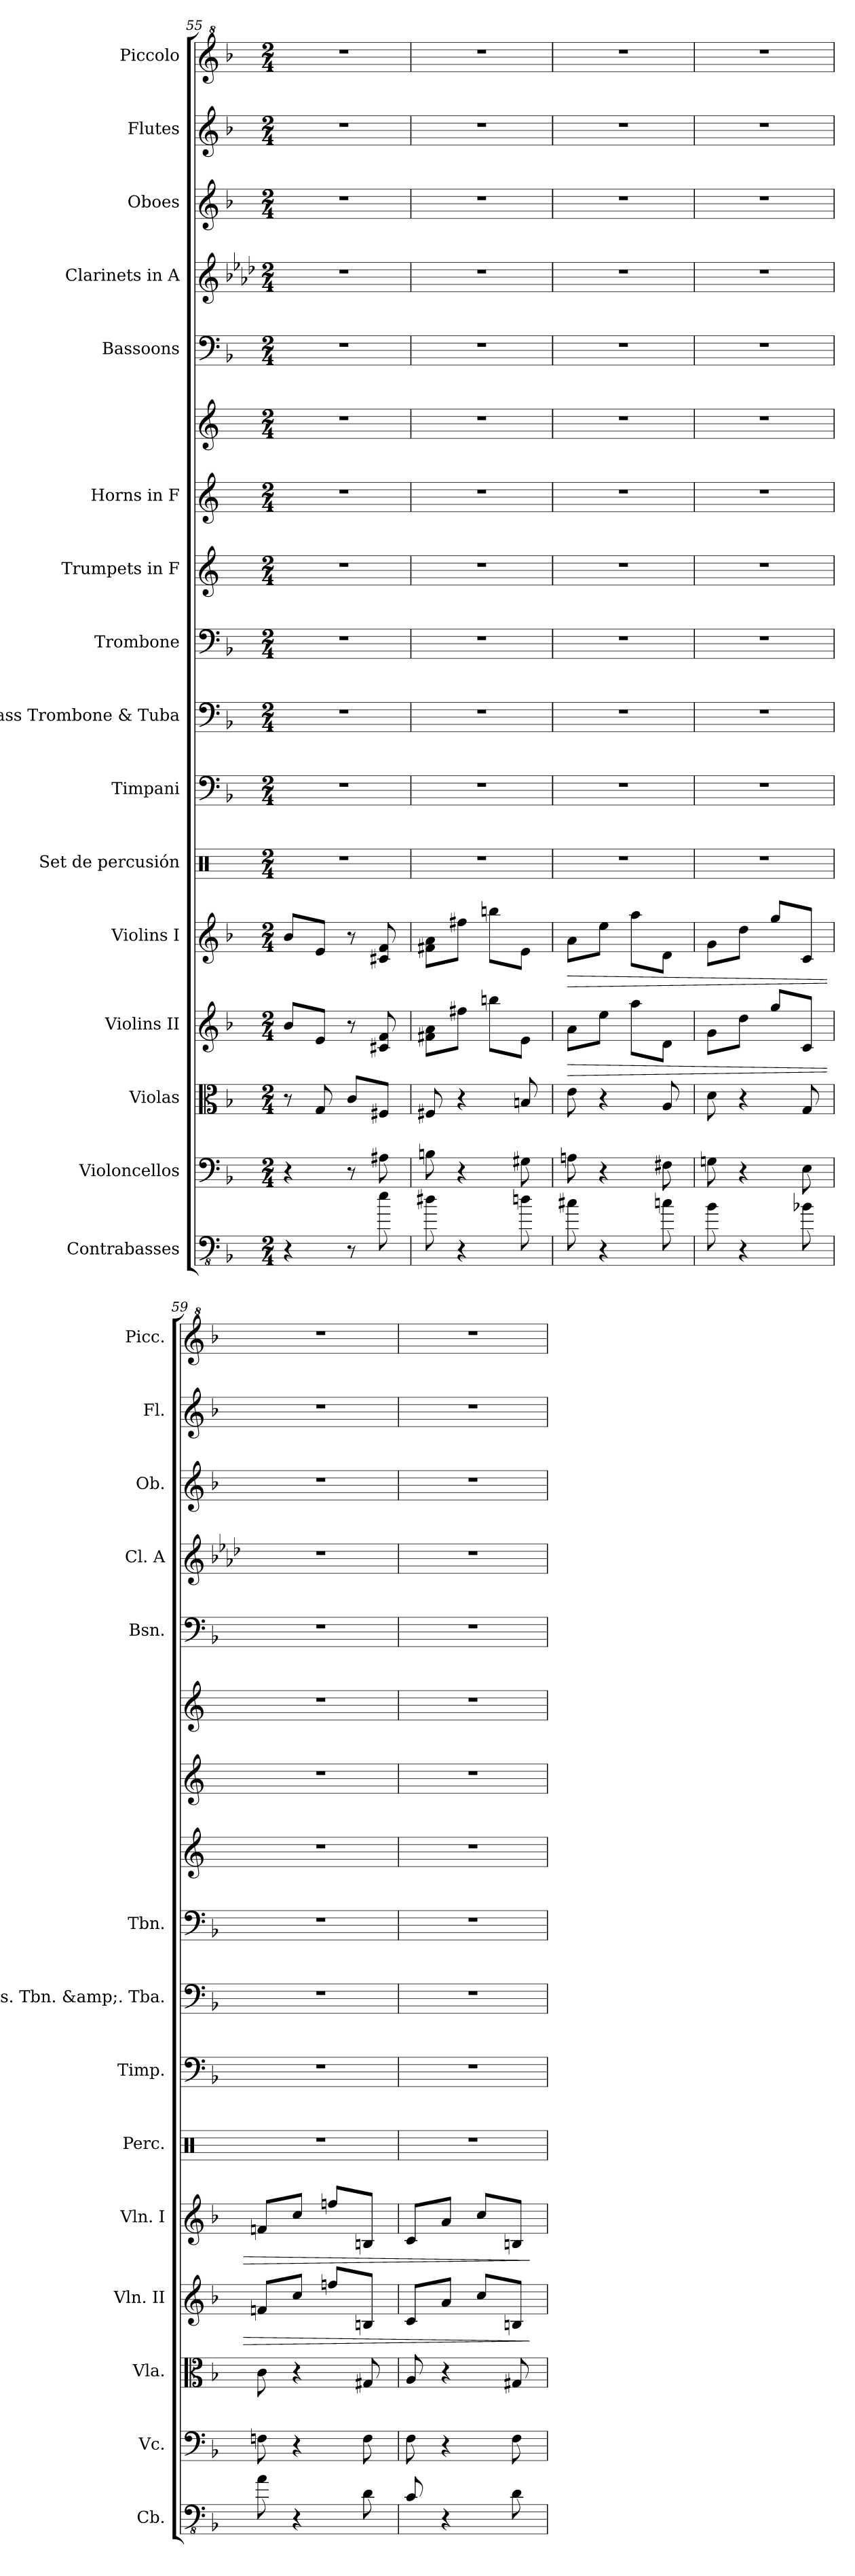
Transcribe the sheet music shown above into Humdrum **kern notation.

**kern	**kern	**kern	**kern	**dynam	**kern	**dynam	**kern	**kern	**kern	**kern	**kern	**kern	**kern	**kern	**kern	**kern	**kern	**kern
*part16	*part15	*part14	*part13	*part13	*part12	*part12	*part11	*part10	*part9	*part8	*part7	*part6	*part6	*part5	*part4	*part3	*part2	*part1
*staff17	*staff16	*staff15	*staff14	*staff14	*staff13	*staff13	*staff12	*staff11	*staff10	*staff9	*staff8	*staff7	*staff6	*staff5	*staff4	*staff3	*staff2	*staff1
*I"Contrabasses	*I"Violoncellos	*I"Violas	*I"Violins II	*	*I"Violins I	*	*I"Set de percusión	*I"Timpani	*I"Bass Trombone &amp; Tuba	*I"Trombone	*I"Trumpets in F	*I"Horns in F	*	*I"Bassoons	*I"Clarinets in A	*I"Oboes	*I"Flutes	*I"Piccolo
*I'Cb.	*I'Vc.	*I'Vla.	*I'Vln. II	*	*I'Vln. I	*	*I'Perc.	*I'Timp.	*I'Bs. Tbn. &amp;. Tba.	*I'Tbn.	*	*	*	*I'Bsn.	*I'Cl. A	*I'Ob.	*I'Fl.	*I'Picc.
*clefFv4	*clefF4	*clefC3	*clefG2	*	*clefG2	*	*clefX	*clefF4	*clefF4	*clefF4	*clefG2	*clefG2	*clefG2	*clefF4	*clefG2	*clefG2	*clefG2	*clefG^2
*ITrd7c12	*	*	*	*	*	*	*	*	*	*	*ITrd4c7	*ITrd4c7	*ITrd4c7	*	*ITrd2c3	*	*	*ITrd-7c-12
*k[b-]	*k[b-]	*k[b-]	*k[b-]	*	*k[b-]	*	*k[]	*k[b-]	*k[b-]	*k[b-]	*k[b-]	*k[b-]	*k[b-]	*k[b-]	*k[b-]	*k[b-]	*k[b-]	*k[b-]
*M2/4	*M2/4	*M2/4	*M2/4	*	*M2/4	*	*M2/4	*M2/4	*M2/4	*M2/4	*M2/4	*M2/4	*M2/4	*M2/4	*M2/4	*M2/4	*M2/4	*M2/4
=55	=55	=55	=55	=55	=55	=55	=55	=55	=55	=55	=55	=55	=55	=55	=55	=55	=55	=55
4r	4r	8r	8b-/L	.	8b-/L	.	2r	2r	2r	2r	2r	2r	2r	2r	2r	2r	2r	2r
.	.	8G/	8e/J	.	8e/J	.	.	.	.	.	.	.	.	.	.	.	.	.
8r	8r	8c/L	8r	.	8r	.	.	.	.	.	.	.	.	.	.	.	.	.
8E\	8A#X\	8F#X/J	8c#X/ 8f/	.	8c#X/ 8f/	.	.	.	.	.	.	.	.	.	.	.	.	.
=56	=56	=56	=56	=56	=56	=56	=56	=56	=56	=56	=56	=56	=56	=56	=56	=56	=56	=56
8D#X\	8Bn\	8F#X/	8f#X\ 8a\L	.	8f#X\ 8a\L	.	2r	2r	2r	2r	2r	2r	2r	2r	2r	2r	2r	2r
4r	4r	4r	8ff#X\J	.	8ff#X\J	.	.	.	.	.	.	.	.	.	.	.	.	.
.	.	.	8bbn\L	.	8bbn\L	.	.	.	.	.	.	.	.	.	.	.	.	.
8Dn\	8G#X\	8Bn/	8e\J	.	8e\J	.	.	.	.	.	.	.	.	.	.	.	.	.
=57	=57	=57	=57	=57	=57	=57	=57	=57	=57	=57	=57	=57	=57	=57	=57	=57	=57	=57
!	!	!	!	!LO:HP:b	!	!LO:HP:b	!	!	!	!	!	!	!	!	!	!	!	!
8C#X\	8An\	8e\	8a\L	>	8a\L	>	2r	2r	2r	2r	2r	2r	2r	2r	2r	2r	2r	2r
4r	4r	4r	8ee\J	.	8ee\J	.	.	.	.	.	.	.	.	.	.	.	.	.
.	.	.	8aa\L	.	8aa\L	.	.	.	.	.	.	.	.	.	.	.	.	.
8Cn\	8F#X\	8A/	8d\J	.	8d\J	.	.	.	.	.	.	.	.	.	.	.	.	.
=58	=58	=58	=58	=58	=58	=58	=58	=58	=58	=58	=58	=58	=58	=58	=58	=58	=58	=58
8BB-\	8Gn\	8d\	8g\L	.	8g\L	.	2r	2r	2r	2r	2r	2r	2r	2r	2r	2r	2r	2r
4r	4r	4r	8dd\J	.	8dd\J	.	.	.	.	.	.	.	.	.	.	.	.	.
.	.	.	8gg/L	.	8gg/L	.	.	.	.	.	.	.	.	.	.	.	.	.
8BB-X\	8E\	8G/	8c/J	.	8c/J	.	.	.	.	.	.	.	.	.	.	.	.	.
!!LO:PB:g=z
=59	=59	=59	=59	=59	=59	=59	=59	=59	=59	=59	=59	=59	=59	=59	=59	=59	=59	=59
8AA\	8Fn\	8c\	8fn/L	.	8fn/L	.	2r	2r	2r	2r	2r	2r	2r	2r	2r	2r	2r	2r
4r	4r	4r	8cc/J	.	8cc/J	.	.	.	.	.	.	.	.	.	.	.	.	.
.	.	.	8ffn/L	.	8ffn/L	.	.	.	.	.	.	.	.	.	.	.	.	.
8DD\	8F\	8G#X/	8Bn/J	.	8Bn/J	.	.	.	.	.	.	.	.	.	.	.	.	.
=60	=60	=60	=60	=60	=60	=60	=60	=60	=60	=60	=60	=60	=60	=60	=60	=60	=60	=60
8CC/	8F\	8A/	8c/L	.	8c/L	.	2r	2r	2r	2r	2r	2r	2r	2r	2r	2r	2r	2r
4r	4r	4r	8a/J	.	8a/J	.	.	.	.	.	.	.	.	.	.	.	.	.
.	.	.	8cc/L	.	8cc/L	.	.	.	.	.	.	.	.	.	.	.	.	.
8DD\	8F\	8G#X/	8Bn/J	.	8Bn/J	.	.	.	.	.	.	.	.	.	.	.	.	.
.	.	.	.	]	.	]	.	.	.	.	.	.	.	.	.	.	.	.
=	=	=	=	=	=	=	=	=	=	=	=	=	=	=	=	=	=	=
*-	*-	*-	*-	*-	*-	*-	*-	*-	*-	*-	*-	*-	*-	*-	*-	*-	*-	*-
